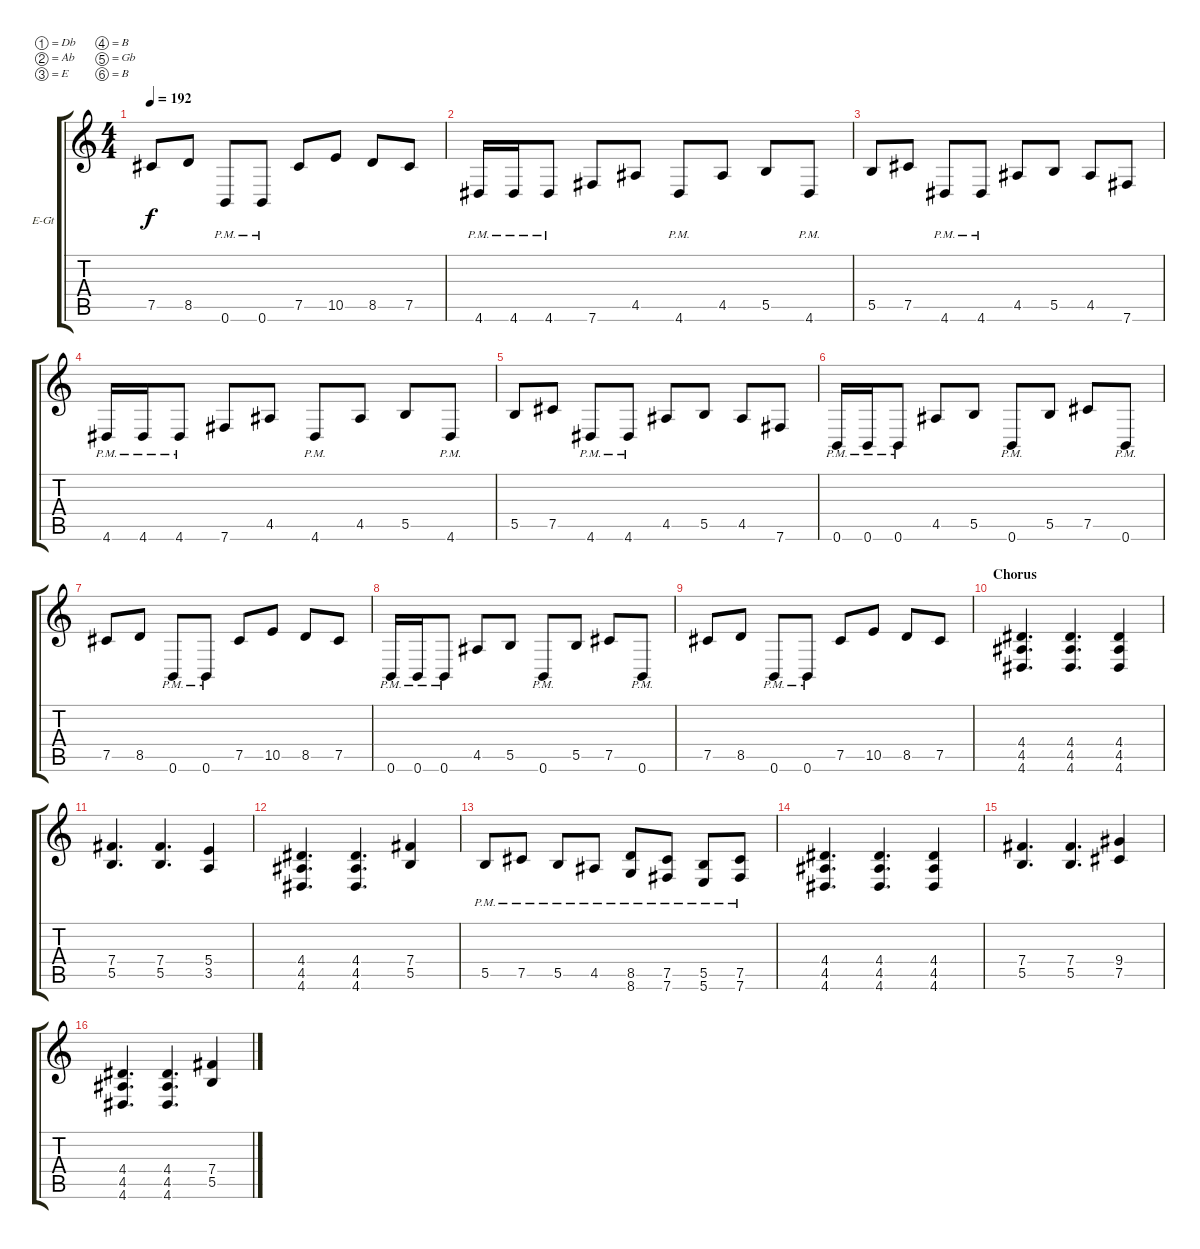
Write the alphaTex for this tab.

\bracketExtendMode groupsimilarinstruments
\firstSystemTrackNameOrientation horizontal
\otherSystemsTrackNameOrientation horizontal
\track ("Gary Smith " "E-Gt") {instrument distortionguitar}
\staff {score tabs}
\tuning (Db4 Ab3 E3 B2 Gb2 B1)
\ts (4 4)
\tempo 192
\clef g2
\ks aminor
7.5.8{dy f} 8.5.8 0.6{pm}.8 0.6{pm}.8 7.5.8 10.5.8 8.5.8 7.5.8 |
4.6{pm}.16 4.6{pm}.16 4.6{pm}.8 7.6.8 4.5.8 4.6{pm}.8 4.5.8 5.5.8 4.6{pm}.8 |
5.5.8 7.5.8 4.6{pm}.8 4.6{pm}.8 4.5.8 5.5.8 4.5.8 7.6.8 |
4.6{pm}.16 4.6{pm}.16 4.6{pm}.8 7.6.8 4.5.8 4.6{pm}.8 4.5.8 5.5.8 4.6{pm}.8 |
5.5.8 7.5.8 4.6{pm}.8 4.6{pm}.8 4.5.8 5.5.8 4.5.8 7.6.8 |
0.6{pm}.16 0.6{pm}.16 0.6{pm}.8 4.5.8 5.5.8 0.6{pm}.8 5.5.8 7.5.8 0.6{pm}.8 |
7.5.8 8.5.8 0.6{pm}.8 0.6{pm}.8 7.5.8 10.5.8 8.5.8 7.5.8 |
0.6{pm}.16 0.6{pm}.16 0.6{pm}.8 4.5.8 5.5.8 0.6{pm}.8 5.5.8 7.5.8 0.6{pm}.8 |
7.5.8 8.5.8 0.6{pm}.8 0.6{pm}.8 7.5.8 10.5.8 8.5.8 7.5.8 |
\section ("" "Chorus")
(4.6 4.5 4.4).4{d} (4.6 4.5 4.4).4{d} (4.6 4.5 4.4).4 |
(5.5 7.4).4{d} (5.5 7.4).4{d} (3.5 5.4).4 |
(4.6 4.5 4.4).4{d} (4.6 4.5 4.4).4{d} (5.5 7.4).4 |
5.5{pm}.8 7.5{pm}.8 5.5{pm}.8 4.5{pm}.8 (8.6{pm} 8.5{pm}).8 (7.6{pm} 7.5{pm}).8 (5.6{pm} 5.5{pm}).8 (7.6{pm} 7.5{pm}).8 |
(4.6 4.5 4.4).4{d} (4.6 4.5 4.4).4{d} (4.6 4.5 4.4).4 |
(5.5 7.4).4{d} (5.5 7.4).4{d} (7.5 9.4).4 |
(4.6 4.5 4.4).4{d} (4.6 4.5 4.4).4{d} (5.5 7.4).4
